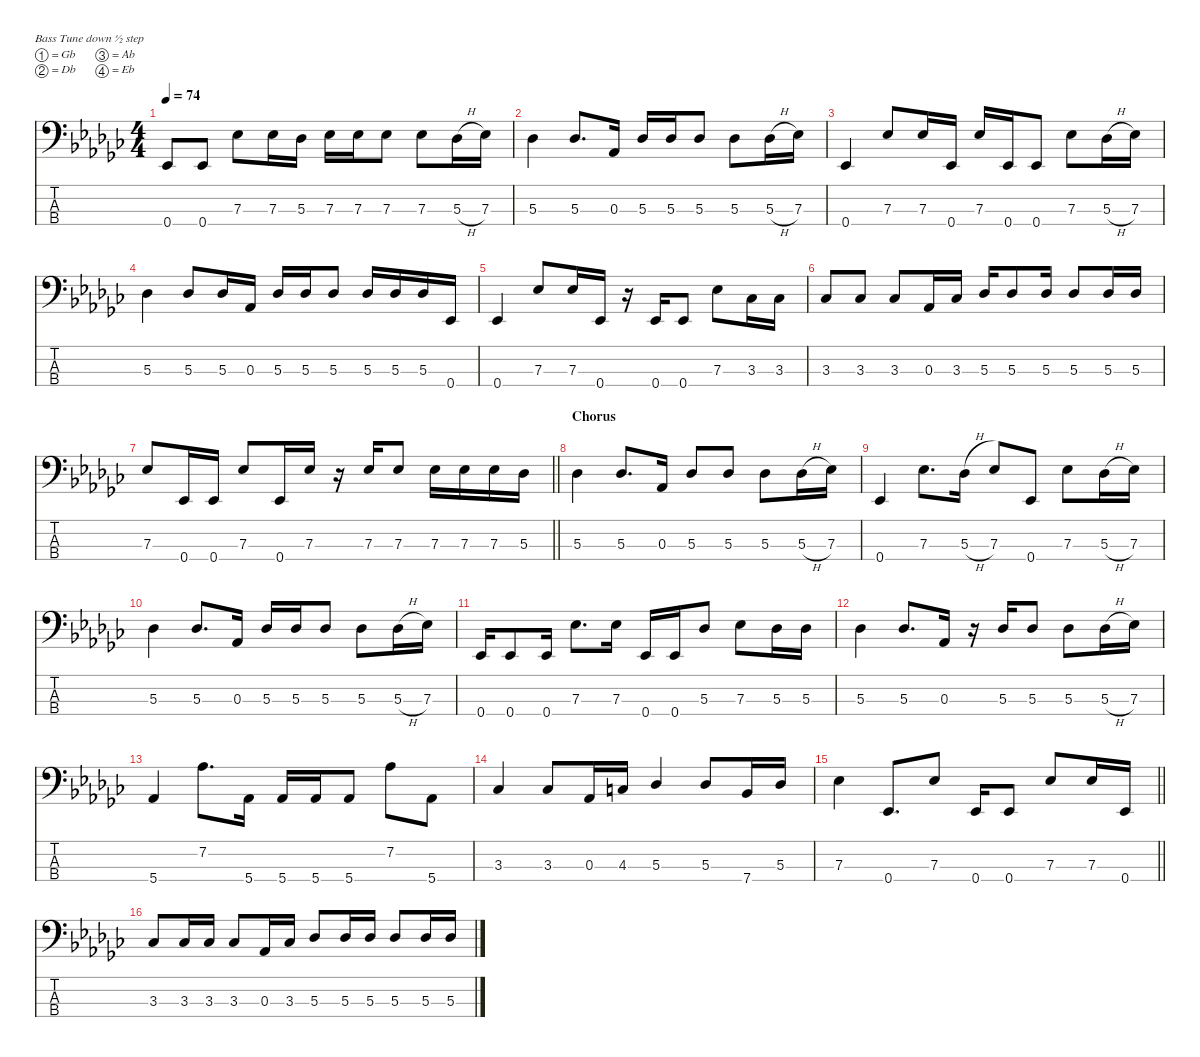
\defaultSystemsLayout 4
\hideDynamics
\bracketExtendMode nobrackets
\singleTrackTrackNamePolicy hidden
\multiTrackTrackNamePolicy hidden
\firstSystemTrackNameMode fullname
\firstSystemTrackNameOrientation horizontal
\otherSystemsTrackNameOrientation horizontal
\track ("Bass, Newstead" "el.bs.") {defaultSystemsLayout 4 instrument electricbassfinger}
\staff {score tabs}
\tuning (Gb2 Db2 Ab1 Eb1)
\ts (4 4)
\tempo 74
\clef f4
\ks ebminor
0.4{acc b}.8{dy f beam Up} 0.4{acc b}.8{beam Up} 7.3{acc b}.8{beam Down} 7.3{acc b}.16{beam Down} 5.3{acc b}.16{beam Down} 7.3{acc b}.16{beam Down} 7.3{acc b}.16{beam Down} 7.3{acc b}.8{beam Down} 7.3{acc b}.8{beam Down} 5.3{h acc b}.16{beam Down} 7.3{acc b}.16{beam Down} |
5.3{acc b}.4{beam Down} 5.3{acc b}.8{d beam Up} 0.3{acc b}.16{beam Up} 5.3{acc b}.16{beam Up} 5.3{acc b}.16{beam Up} 5.3{acc b}.8{beam Up} 5.3{acc b}.8{beam Down} 5.3{h acc b}.16{beam Down} 7.3{acc b}.16{beam Down} |
0.4{acc b}.4{beam Up} 7.3{acc b}.8{beam Up} 7.3{acc b}.16{beam Up} 0.4{acc b}.16{beam Up} 7.3{acc b}.16{beam Up} 0.4{acc b}.16{beam Up} 0.4{acc b}.8{beam Up} 7.3{acc b}.8{beam Down} 5.3{h acc b}.16{beam Down} 7.3{acc b}.16{beam Down} |
5.3{acc b}.4{beam Down} 5.3{acc b}.8{beam Up} 5.3{acc b}.16{beam Up} 0.3{acc b}.16{beam Up} 5.3{acc b}.16{beam Up} 5.3{acc b}.16{beam Up} 5.3{acc b}.8{beam Up} 5.3{acc b}.16{beam Up} 5.3{acc b}.16{beam Up} 5.3{acc b}.16{beam Up} 0.4{acc b}.16{beam Up} |
0.4{acc b}.4{beam Up} 7.3{acc b}.8{beam Up} 7.3{acc b}.16{beam Up} 0.4{acc b}.16{beam Up} r.16{beam Up} 0.4{acc b}.16{beam Up} 0.4{acc b}.8{beam Up} 7.3{acc b}.8{beam Down} 3.3{acc b}.16{beam Down} 3.3{acc b}.16{beam Down} |
3.3{acc b}.8{beam Up} 3.3{acc b}.8{beam Up} 3.3{acc b}.8{beam Up} 0.3{acc b}.16{beam Up} 3.3{acc b}.16{beam Up} 5.3{acc b}.16{beam Up} 5.3{acc b}.8{beam Up} 5.3{acc b}.16{beam Up} 5.3{acc b}.8{beam Up} 5.3{acc b}.16{beam Up} 5.3{acc b}.16{beam Up} |
\barLineRight lightlight
7.3{acc b}.8{beam Up} 0.4{acc b}.16{beam Up} 0.4{acc b}.16{beam Up} 7.3{acc b}.8{beam Up} 0.4{acc b}.16{beam Up} 7.3{acc b}.16{beam Up} r.16{beam Up} 7.3{acc b}.16{beam Down} 7.3{acc b}.8{beam Down} 7.3{acc b}.16{beam Down} 7.3{acc b}.16{beam Down} 7.3{acc b}.16{beam Down} 5.3{acc b}.16{beam Down} |
\section ("" "Chorus")
5.3{acc b}.4{beam Down} 5.3{acc b}.8{d beam Up} 0.3{acc b}.16{beam Up} 5.3{acc b}.8{beam Up} 5.3{acc b}.8{beam Up} 5.3{acc b}.8{beam Down} 5.3{h acc b}.16{beam Down} 7.3{acc b}.16{beam Down} |
0.4{acc b}.4{beam Up} 7.3{acc b}.8{d beam Down} 5.3{h acc b}.16{beam Down} 7.3{acc b}.8{beam Up} 0.4{acc b}.8{beam Up} 7.3{acc b}.8{beam Down} 5.3{h acc b}.16{beam Down} 7.3{acc b}.16{beam Down} |
5.3{acc b}.4{beam Down} 5.3{acc b}.8{d beam Up} 0.3{acc b}.16{beam Up} 5.3{acc b}.16{beam Up} 5.3{acc b}.16{beam Up} 5.3{acc b}.8{beam Up} 5.3{acc b}.8{beam Down} 5.3{h acc b}.16{beam Down} 7.3{acc b}.16{beam Down} |
0.4{acc b}.16{beam Up} 0.4{acc b}.8{beam Up} 0.4{acc b}.16{beam Up} 7.3{acc b}.8{d beam Down} 7.3{acc b}.16{beam Down} 0.4{acc b}.16{beam Up} 0.4{acc b}.16{beam Up} 5.3{acc b}.8{beam Up} 7.3{acc b}.8{beam Down} 5.3{acc b}.16{beam Down} 5.3{acc b}.16{beam Down} |
5.3{acc b}.4{beam Down} 5.3{acc b}.8{d beam Up} 0.3{acc b}.16{beam Up} r.16{beam Up} 5.3{acc b}.16{beam Up} 5.3{acc b}.8{beam Up} 5.3{acc b}.8{beam Down} 5.3{h acc b}.16{beam Down} 7.3{acc b}.16{beam Down} |
5.4{acc b}.4{beam Up} 7.2{acc b}.8{d beam Down} 5.4{acc b}.16{beam Down} 5.4{acc b}.16{beam Up} 5.4{acc b}.16{beam Up} 5.4{acc b}.8{beam Up} 7.2{acc b}.8{beam Down} 5.4{acc b}.8{beam Down} |
3.3{acc b}.4{beam Up} 3.3{acc b}.8{beam Up} 0.3{acc b}.16{beam Up} 4.3{acc forcenatural}.16{beam Up} 5.3{acc b}.4{beam Up} 5.3{acc b}.8{beam Up} 7.4{acc b}.16{beam Up} 5.3{acc b}.16{beam Up} |
\barLineRight lightlight
7.3{acc b}.4{beam Down} 0.4{acc b}.8{d beam Up} 7.3{acc b}.8{beam Up} 0.4{acc b}.16{beam Up} 0.4{acc b}.8{beam Up} 7.3{acc b}.8{beam Up} 7.3{acc b}.16{beam Up} 0.4{acc b}.16{beam Up} |
3.3{acc b}.8{beam Up} 3.3{acc b}.16{beam Up} 3.3{acc b}.16{beam Up} 3.3{acc b}.8{beam Up} 0.3{acc b}.16{beam Up} 3.3{acc b}.16{beam Up} 5.3{acc b}.8{beam Up} 5.3{acc b}.16{beam Up} 5.3{acc b}.16{beam Up} 5.3{acc b}.8{beam Up} 5.3{acc b}.16{beam Up} 5.3{acc b}.16{beam Up}
